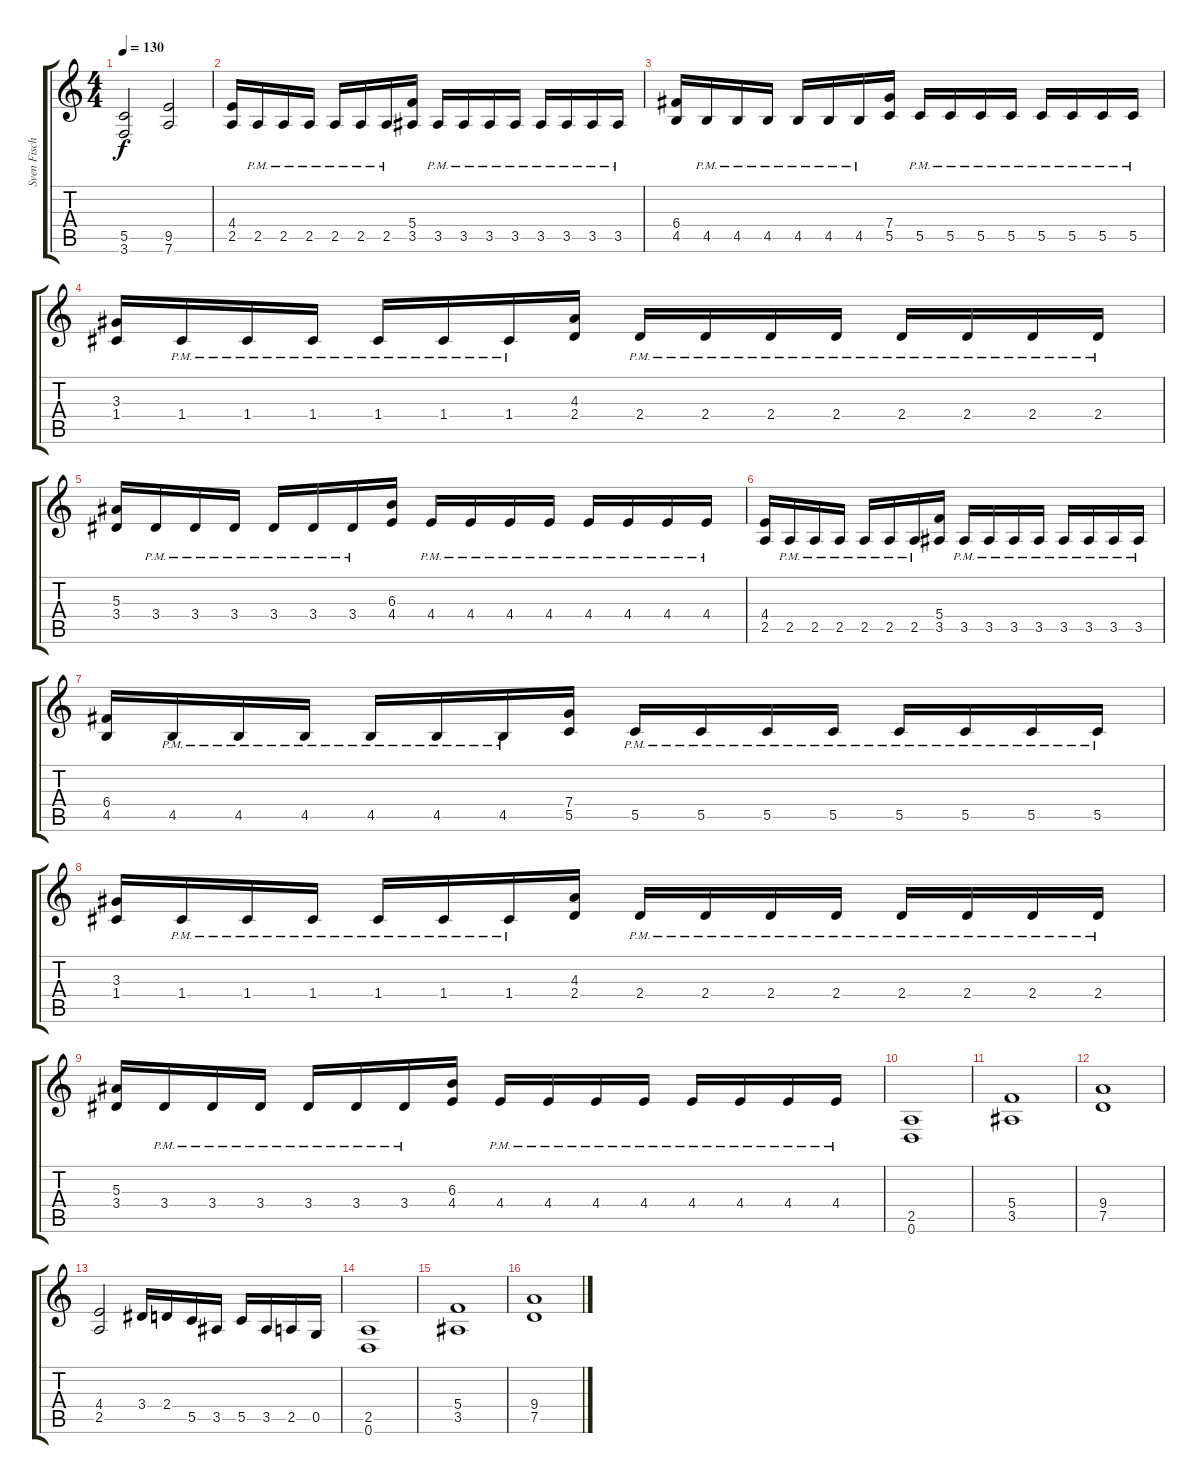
\track ("Sven Fischer" "Sven Fisch") {instrument distortionguitar}
\staff {score tabs}
\tuning (D4 A3 F3 C3 G2 D2) {hide}
\ts (4 4)
\tempo 130
\clef g2
\ks c
(5.5 3.6).2{dy f} (9.5 7.6).2 |
(4.4 2.5).16 2.5{pm}.16 2.5{pm}.16 2.5{pm}.16 2.5{pm}.16 2.5{pm}.16 2.5{pm}.16 (5.4 3.5).16 3.5{pm}.16 3.5{pm}.16 3.5{pm}.16 3.5{pm}.16 3.5{pm}.16 3.5{pm}.16 3.5{pm}.16 3.5{pm}.16 |
(6.4 4.5).16 4.5{pm}.16 4.5{pm}.16 4.5{pm}.16 4.5{pm}.16 4.5{pm}.16 4.5{pm}.16 (7.4 5.5).16 5.5{pm}.16 5.5{pm}.16 5.5{pm}.16 5.5{pm}.16 5.5{pm}.16 5.5{pm}.16 5.5{pm}.16 5.5{pm}.16 |
(3.3 1.4).16 1.4{pm}.16 1.4{pm}.16 1.4{pm}.16 1.4{pm}.16 1.4{pm}.16 1.4{pm}.16 (4.3 2.4).16 2.4{pm}.16 2.4{pm}.16 2.4{pm}.16 2.4{pm}.16 2.4{pm}.16 2.4{pm}.16 2.4{pm}.16 2.4{pm}.16 |
(5.3 3.4).16 3.4{pm}.16 3.4{pm}.16 3.4{pm}.16 3.4{pm}.16 3.4{pm}.16 3.4{pm}.16 (6.3 4.4).16 4.4{pm}.16 4.4{pm}.16 4.4{pm}.16 4.4{pm}.16 4.4{pm}.16 4.4{pm}.16 4.4{pm}.16 4.4{pm}.16 |
(4.4 2.5).16 2.5{pm}.16 2.5{pm}.16 2.5{pm}.16 2.5{pm}.16 2.5{pm}.16 2.5{pm}.16 (5.4 3.5).16 3.5{pm}.16 3.5{pm}.16 3.5{pm}.16 3.5{pm}.16 3.5{pm}.16 3.5{pm}.16 3.5{pm}.16 3.5{pm}.16 |
(6.4 4.5).16 4.5{pm}.16 4.5{pm}.16 4.5{pm}.16 4.5{pm}.16 4.5{pm}.16 4.5{pm}.16 (7.4 5.5).16 5.5{pm}.16 5.5{pm}.16 5.5{pm}.16 5.5{pm}.16 5.5{pm}.16 5.5{pm}.16 5.5{pm}.16 5.5{pm}.16 |
(3.3 1.4).16 1.4{pm}.16 1.4{pm}.16 1.4{pm}.16 1.4{pm}.16 1.4{pm}.16 1.4{pm}.16 (4.3 2.4).16 2.4{pm}.16 2.4{pm}.16 2.4{pm}.16 2.4{pm}.16 2.4{pm}.16 2.4{pm}.16 2.4{pm}.16 2.4{pm}.16 |
(5.3 3.4).16 3.4{pm}.16 3.4{pm}.16 3.4{pm}.16 3.4{pm}.16 3.4{pm}.16 3.4{pm}.16 (6.3 4.4).16 4.4{pm}.16 4.4{pm}.16 4.4{pm}.16 4.4{pm}.16 4.4{pm}.16 4.4{pm}.16 4.4{pm}.16 4.4{pm}.16 |
(2.5 0.6).1 |
(5.4 3.5).1 |
(9.4 7.5).1 |
(4.4 2.5).2 3.4.16 2.4.16 5.5.16 3.5.16 5.5.16 3.5.16 2.5.16 0.5.16 |
(2.5 0.6).1 |
(5.4 3.5).1 |
(9.4 7.5).1
